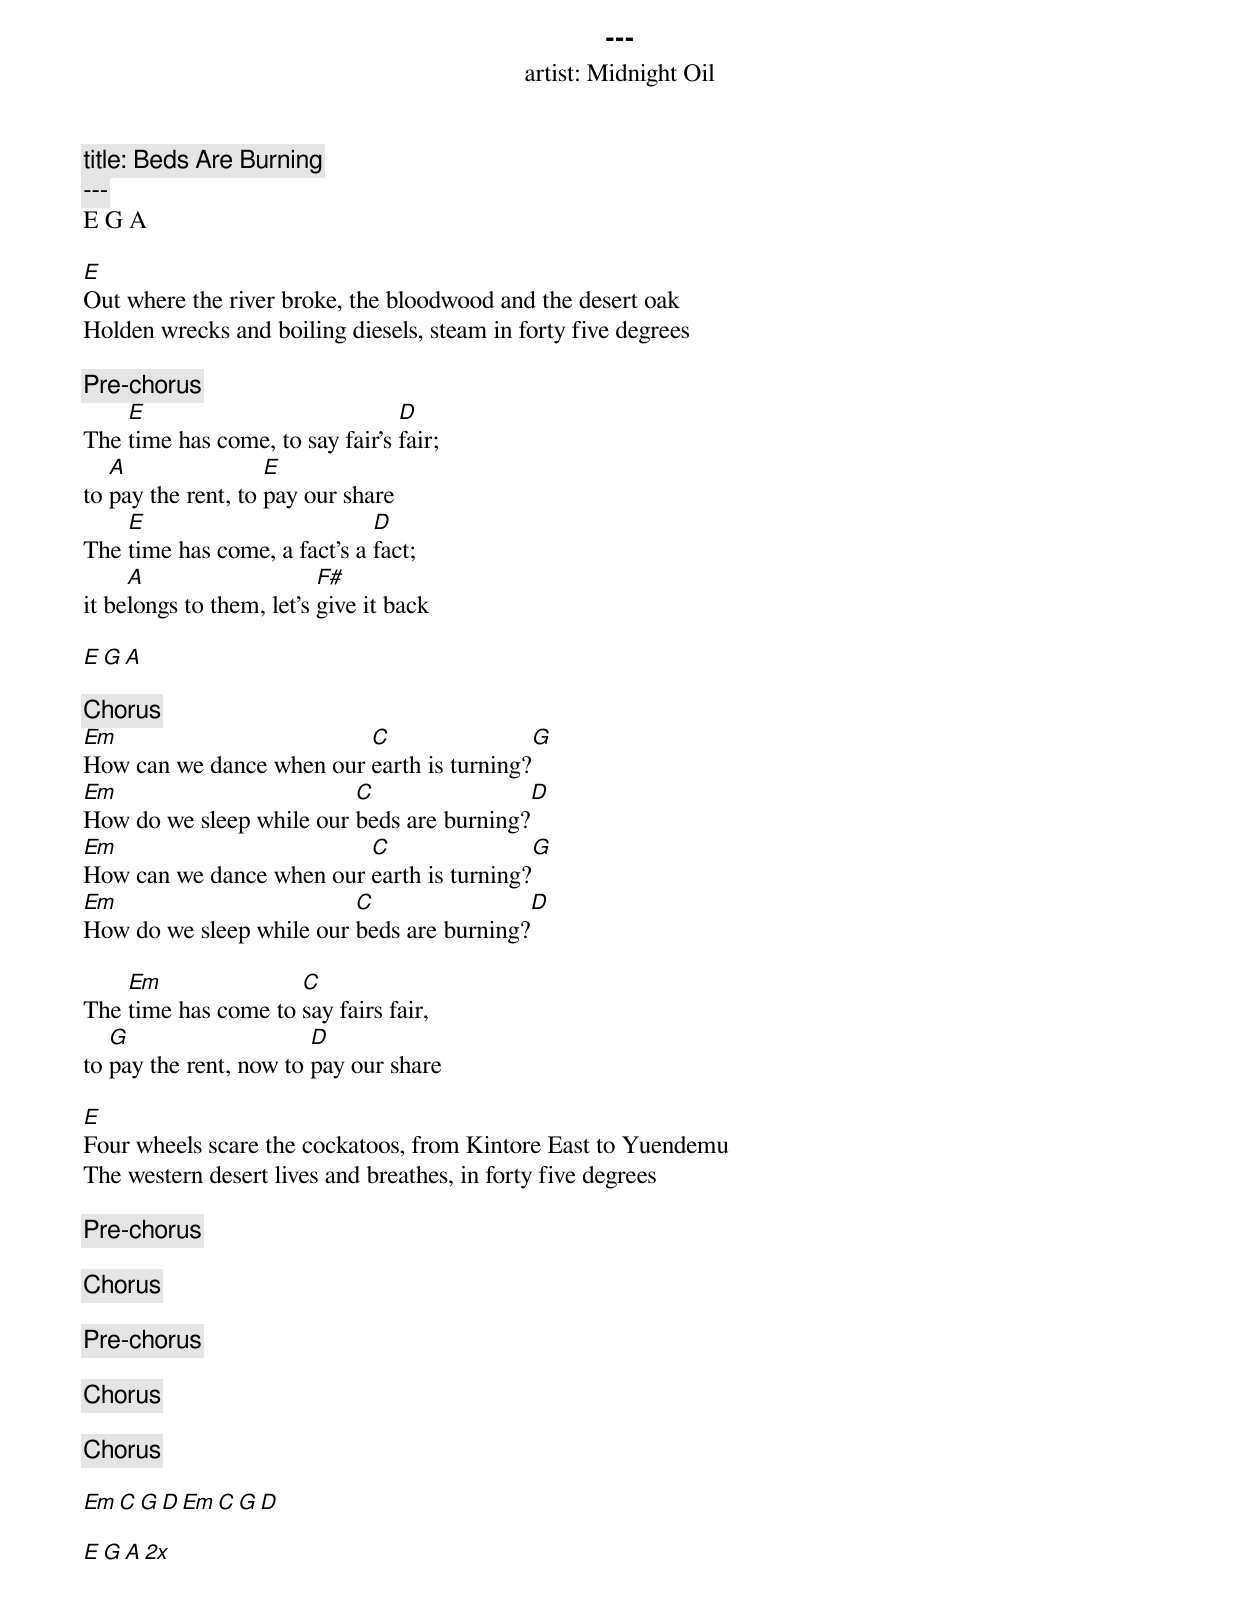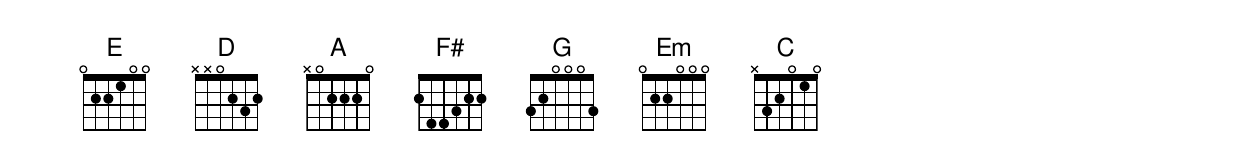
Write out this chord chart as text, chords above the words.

---
artist: Midnight Oil
title: Beds Are Burning
---
E G A

E
Out where the river broke, the bloodwood and the desert oak
Holden wrecks and boiling diesels, steam in forty five degrees

[Pre-chorus]
    E                            D
The time has come, to say fair's fair;
   A                E
to pay the rent, to pay our share
    E                         D
The time has come, a fact's a fact;
     A                    F#
it belongs to them, let's give it back

E G A

[Chorus]
Em                        C                G
How can we dance when our earth is turning?
Em                        C                D
How do we sleep while our beds are burning?
Em                        C                G
How can we dance when our earth is turning?
Em                        C                D
How do we sleep while our beds are burning?

    Em               C
The time has come to say fairs fair,
   G                    D
to pay the rent, now to pay our share

E
Four wheels scare the cockatoos, from Kintore East to Yuendemu
The western desert lives and breathes, in forty five degrees

[Pre-chorus]

[Chorus]

[Pre-chorus]

[Chorus]

[Chorus]

Em C G  D Em C G D

E G A 2x
